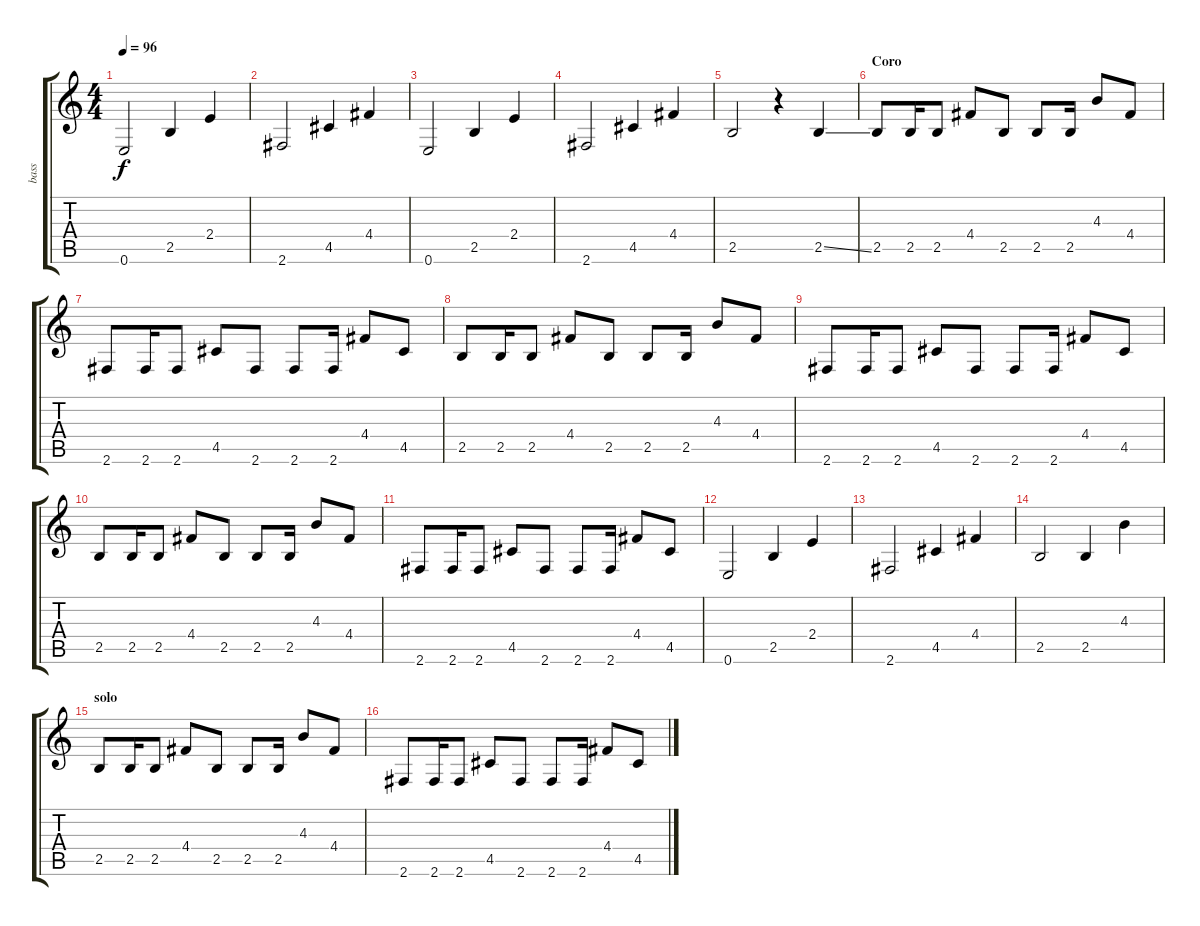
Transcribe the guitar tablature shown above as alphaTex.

\track ("bass" "bass") {instrument electricbassfinger}
\staff {score tabs}
\tuning (E4 B3 G3 D3 A2 E2) {hide}
\ts (4 4)
\tempo 96
\clef g2
\ks c
0.6.2{dy f} 2.5.4 2.4.4 |
2.6.2 4.5.4 4.4.4 |
0.6.2 2.5.4 2.4.4 |
2.6.2 4.5.4 4.4.4 |
2.5.2 r.4 2.5{ss}.4 |
\section ("" "Coro")
2.5.8 2.5.16 2.5.8 4.4.8 2.5.8 2.5.8 2.5.16 4.3.8 4.4.8 |
2.6.8 2.6.16 2.6.8 4.5.8 2.6.8 2.6.8 2.6.16 4.4.8 4.5.8 |
2.5.8 2.5.16 2.5.8 4.4.8 2.5.8 2.5.8 2.5.16 4.3.8 4.4.8 |
2.6.8 2.6.16 2.6.8 4.5.8 2.6.8 2.6.8 2.6.16 4.4.8 4.5.8 |
2.5.8 2.5.16 2.5.8 4.4.8 2.5.8 2.5.8 2.5.16 4.3.8 4.4.8 |
2.6.8 2.6.16 2.6.8 4.5.8 2.6.8 2.6.8 2.6.16 4.4.8 4.5.8 |
0.6.2 2.5.4 2.4.4 |
2.6.2 4.5.4 4.4.4 |
2.5.2 2.5.4 4.3.4 |
\section ("" "solo")
2.5.8 2.5.16 2.5.8 4.4.8 2.5.8 2.5.8 2.5.16 4.3.8 4.4.8 |
2.6.8 2.6.16 2.6.8 4.5.8 2.6.8 2.6.8 2.6.16 4.4.8 4.5.8
